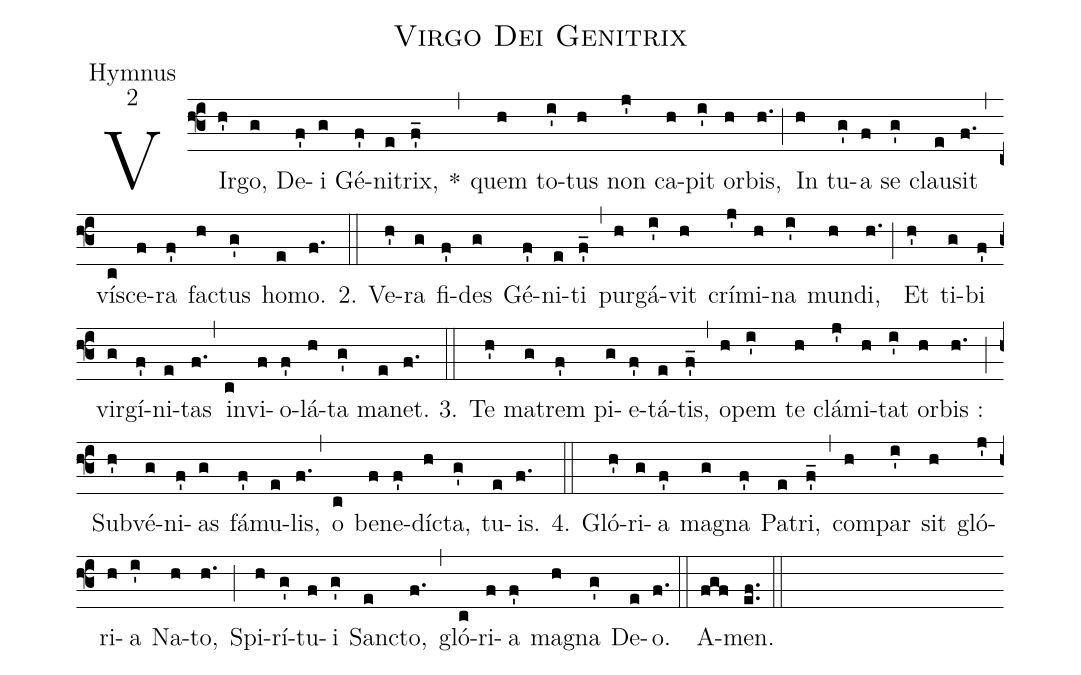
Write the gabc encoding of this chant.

name:Virgo Dei Genitrix;
office-part:Hymnus;
mode:2;
%%
(f3) VIr(h')go,(g) De(f')i(g) Gé(f')ni(e)trix,(f'_) *(,) quem(h) to(i')tus(h) non(j') ca(h)pit(i') or(h)bis,(h.) (;)
In(h) tu(g')a(f) se(g') clau(e)sit(f.) (,) ví(c)sce(f)ra(f') fa(h)ctus(g') ho(e)mo.(f.) (::)
2. Ve(h')ra(g) fi(f')des(g) Gé(f')ni(e)ti(f'_) (,) pur(h)gá(i')vit(h) crí(j')mi(h)na(i') mun(h)di,(h.) (;)
Et(h') ti(g)bi(f') vir(g)gí(f')ni(e)tas(f.) (,) in(c)vi(f)o(f')lá(h)ta(g') ma(e)net.(f.) (::)
3. Te(h') ma(g)trem(f') pi(g)e(f')tá(e)tis,(f'_) (,) o(h)pem(i') te(h) clá(j')mi(h)tat(i') or(h)bis :(h.) (;)
Sub(h')vé(g)ni(f')as(g) fá(f')mu(e)lis,(f.) (,) o(c) be(f)ne(f')dí(h)cta,(g') tu(e)is.(f.) (::)
4. Gló(h')ri(g)a(f') ma(g)gna(f') Pa(e)tri,(f'_) (,) com(h)par(i') sit(h) gló(j')ri(h)a(i') Na(h)to,(h.) (;)
Spi(h)rí(g')tu(f)i(g') San(e)cto,(f.) (,) gló(c)ri(f)a(f') ma(h)gna(g') De(e)o.(f.) (::)
A(fgf)men.(ef..) (::)
